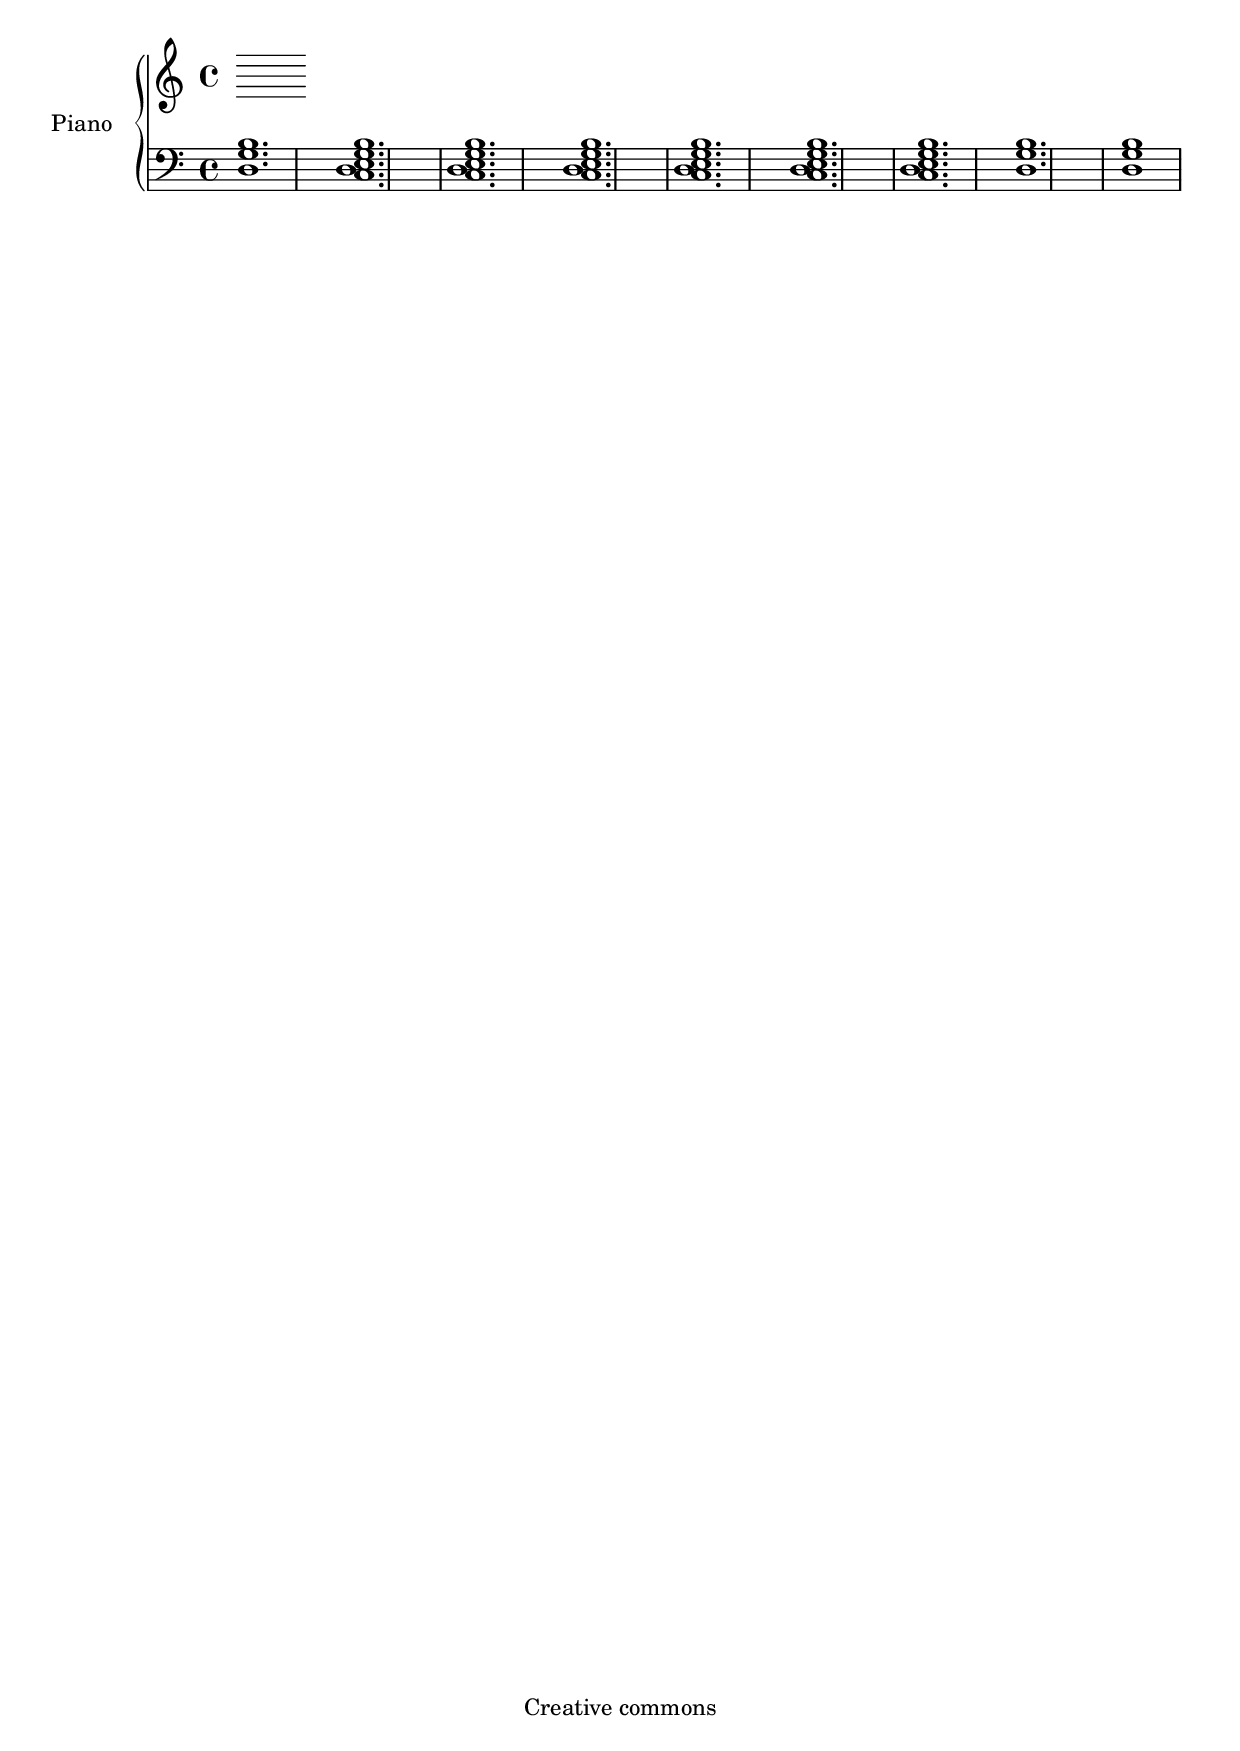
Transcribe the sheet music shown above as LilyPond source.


\version "2.12.0"

\header {
 title = "" 
 subtitle = "" 
 composer = "" 
 arranger = ""
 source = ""
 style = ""
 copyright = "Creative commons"
}


upper = \new Voice \with {
    \remove "Note_heads_engraver"
    \consists "Completion_heads_engraver" } {
    
  \time 4/4
  
  \new Voice {  } 
    
 
}


lower =  \new Voice \with {
    \remove "Note_heads_engraver"
    \consists "Completion_heads_engraver" } {
    
  \clef bass
  \time 4/4
  
  \new Voice { < d  g  b  > 1.   
     < c  d  e  g  b  > 1.   
     < c  d  e  g  b  > 1.   
     < c  d  e  g  b  > 1.   
     < c  d  e  g  b  > 1.   
     < c  d  e  g  b  > 1.   
     < c  d  e  g  b  > 1.   
     < d  g  b  > 1.   
     < d  g  b  > 1   
      } 
    
 
}

\score {
  \new PianoStaff <<
    \set PianoStaff.instrumentName = #"Piano  "
    
    \new Staff = "upper" \upper
    \new Staff = "lower" \lower
  >>
  \layout{}
  \midi{}
}
